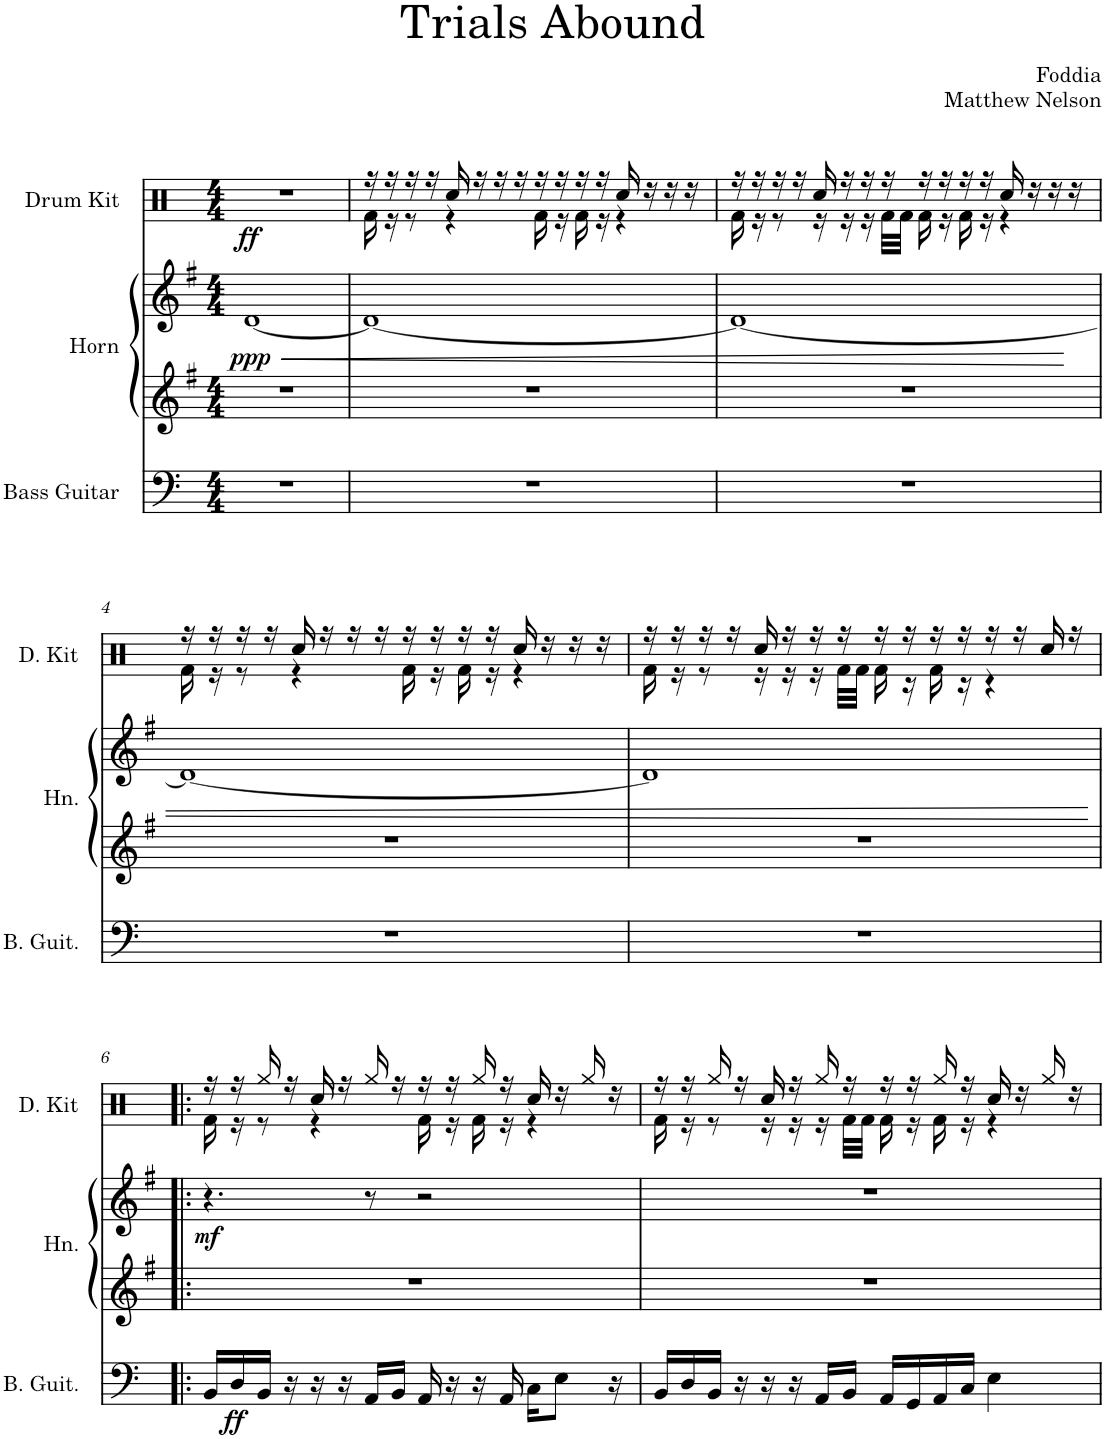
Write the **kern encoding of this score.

**kern	**dynam	**kern	**kern	**dynam	**kern	**dynam
*part3	*part3	*part2	*part2	*part2	*part1	*part1
*staff4	*staff4	*staff3	*staff2	*staff2/3	*staff1	*staff1
*I"Bass Guitar	*	*I"Horn	*	*	*I"Drum Kit	*
*I'B. Guit.	*	*I'Hn.	*	*	*I'D. Kit	*
*clefF4	*	*clefG2	*clefG2	*	*clefX	*
*Trd7c12	*	*Trd4c7	*Trd4c7	*	*	*
*k[]	*	*k[f#]	*k[f#]	*	*k[]	*
*M4/4	*	*M4/4	*M4/4	*	*M4/4	*
=1	=1	=1	=1	=1	=1	=1
!	!	!	!	!LO:HP:b	!	!
!	!	!	!	!LO:DY:n=1:b	!	!LO:DY:b
1r	.	1r	[1d	< ppp	1r	ff
=2	=2	=2	=2	=2	=2	=2
*	*	*	*	*	*^	*
1r	.	1r	1d_	.	16r	16Rf\	.
.	.	.	.	.	16r	16r	.
.	.	.	.	.	16r	8r	.
.	.	.	.	.	16r	.	.
.	.	.	.	.	16Rcc/	4r	.
.	.	.	.	.	16r	.	.
.	.	.	.	.	16r	.	.
.	.	.	.	.	16r	.	.
.	.	.	.	.	16r	16Rf\	.
.	.	.	.	.	16r	16r	.
.	.	.	.	.	16r	16Rf\	.
.	.	.	.	.	16r	16r	.
.	.	.	.	.	16Rcc/	4r	.
.	.	.	.	.	16r	.	.
.	.	.	.	.	16r	.	.
.	.	.	.	.	16r	.	.
=3	=3	=3	=3	=3	=3	=3	=3
1r	.	1r	1d_	.	16r	16Rf\	.
.	.	.	.	.	16r	16r	.
.	.	.	.	.	16r	8r	.
.	.	.	.	.	16r	.	.
.	.	.	.	.	16Rcc/	16r	.
.	.	.	.	.	16r	16r	.
.	.	.	.	.	16r	16r	.
.	.	.	.	.	16r	32Rf\LLL	.
.	.	.	.	.	.	32Rf\JJJ	.
.	.	.	.	.	16r	16Rf\	.
.	.	.	.	.	16r	16r	.
.	.	.	.	.	16r	16Rf\	.
.	.	.	.	.	16r	16r	.
.	.	.	.	.	16Rcc/	4r	.
.	.	.	.	.	16r	.	.
.	.	.	.	.	16r	.	.
.	.	.	.	.	16r	.	.
!!LO:LB:g=z	!!
=4	=4	=4	=4	=4	=4	=4	=4
1r	.	1r	1d_	.	16r	16Rf\	.
.	.	.	.	.	16r	16r	.
.	.	.	.	.	16r	8r	.
.	.	.	.	.	16r	.	.
.	.	.	.	.	16Rcc/	4r	.
.	.	.	.	.	16r	.	.
.	.	.	.	.	16r	.	.
.	.	.	.	.	16r	.	.
.	.	.	.	.	16r	16Rf\	.
.	.	.	.	.	16r	16r	.
.	.	.	.	.	16r	16Rf\	.
.	.	.	.	.	16r	16r	.
.	.	.	.	.	16Rcc/	4r	.
.	.	.	.	.	16r	.	.
.	.	.	.	.	16r	.	.
.	.	.	.	.	16r	.	.
=5	=5	=5	=5	=5	=5	=5	=5
1r	.	1r	1d]	.	16r	16Rf\	.
.	.	.	.	.	16r	16r	.
.	.	.	.	.	16r	8r	.
.	.	.	.	.	16r	.	.
.	.	.	.	.	16Rcc/	16r	.
.	.	.	.	.	16r	16r	.
.	.	.	.	.	16r	16r	.
.	.	.	.	.	16r	32Rf\LLL	.
.	.	.	.	.	.	32Rf\JJJ	.
.	.	.	.	.	16r	16Rf\	.
.	.	.	.	.	16r	16r	.
.	.	.	.	.	16r	16Rf\	.
.	.	.	.	.	16r	16r	.
.	.	.	.	.	16r	4r	.
.	.	.	.	.	16r	.	.
.	.	.	.	.	16Rcc/	.	.
.	.	.	.	.	16r	.	.
*	*	*	*	*	*v	*v	*
.	.	.	.	[	.	.
!!LO:LB:g=z
=6!|:	=6!|:	=6!|:	=6!|:	=6!|:	=6!|:	=6!|:
*	*	*	*	*	*^	*
!	!	!	!	!LO:DY:b	!	!	!
16BB/LL	.	1r	4.r	mf	16r	16Rf\	.
!	!LO:DY:b	!	!	!	!	!	!
16D/	ff	.	.	.	16r	16r	.
16BB/JJ	.	.	.	.	16Rgg/	8r	.
16r	.	.	.	.	16r	.	.
16r	.	.	.	.	16Rcc/	4r	.
16r	.	.	.	.	16r	.	.
16AA/LL	.	.	8r	.	16Rgg/	.	.
16BB/JJ	.	.	.	.	16r	.	.
16AA/	.	.	2r	.	16r	16Rf\	.
16r	.	.	.	.	16r	16r	.
16r	.	.	.	.	16Rgg/	16Rf\	.
16AA/	.	.	.	.	16r	16r	.
16C\KL	.	.	.	.	16Rcc/	4r	.
8E\J	.	.	.	.	16r	.	.
.	.	.	.	.	16Rgg/	.	.
16r	.	.	.	.	16r	.	.
=7	=7	=7	=7	=7	=7	=7	=7
16BB/LL	.	1r	1r	.	16r	16Rf\	.
16D/	.	.	.	.	16r	16r	.
16BB/JJ	.	.	.	.	16Rgg/	8r	.
16r	.	.	.	.	16r	.	.
16r	.	.	.	.	16Rcc/	16r	.
16r	.	.	.	.	16r	16r	.
16AA/LL	.	.	.	.	16Rgg/	16r	.
16BB/JJ	.	.	.	.	16r	32Rf\LLL	.
.	.	.	.	.	.	32Rf\JJJ	.
16AA/LL	.	.	.	.	16r	16Rf\	.
16GG/	.	.	.	.	16r	16r	.
16AA/	.	.	.	.	16Rgg/	16Rf\	.
16C/JJ	.	.	.	.	16r	16r	.
4E\	.	.	.	.	16Rcc/	4r	.
.	.	.	.	.	16r	.	.
.	.	.	.	.	16Rgg/	.	.
.	.	.	.	.	16r	.	.
*	*	*	*	*	*v	*v	*
=	=	=	=	=	=	=
*-	*-	*-	*-	*-	*-	*-
